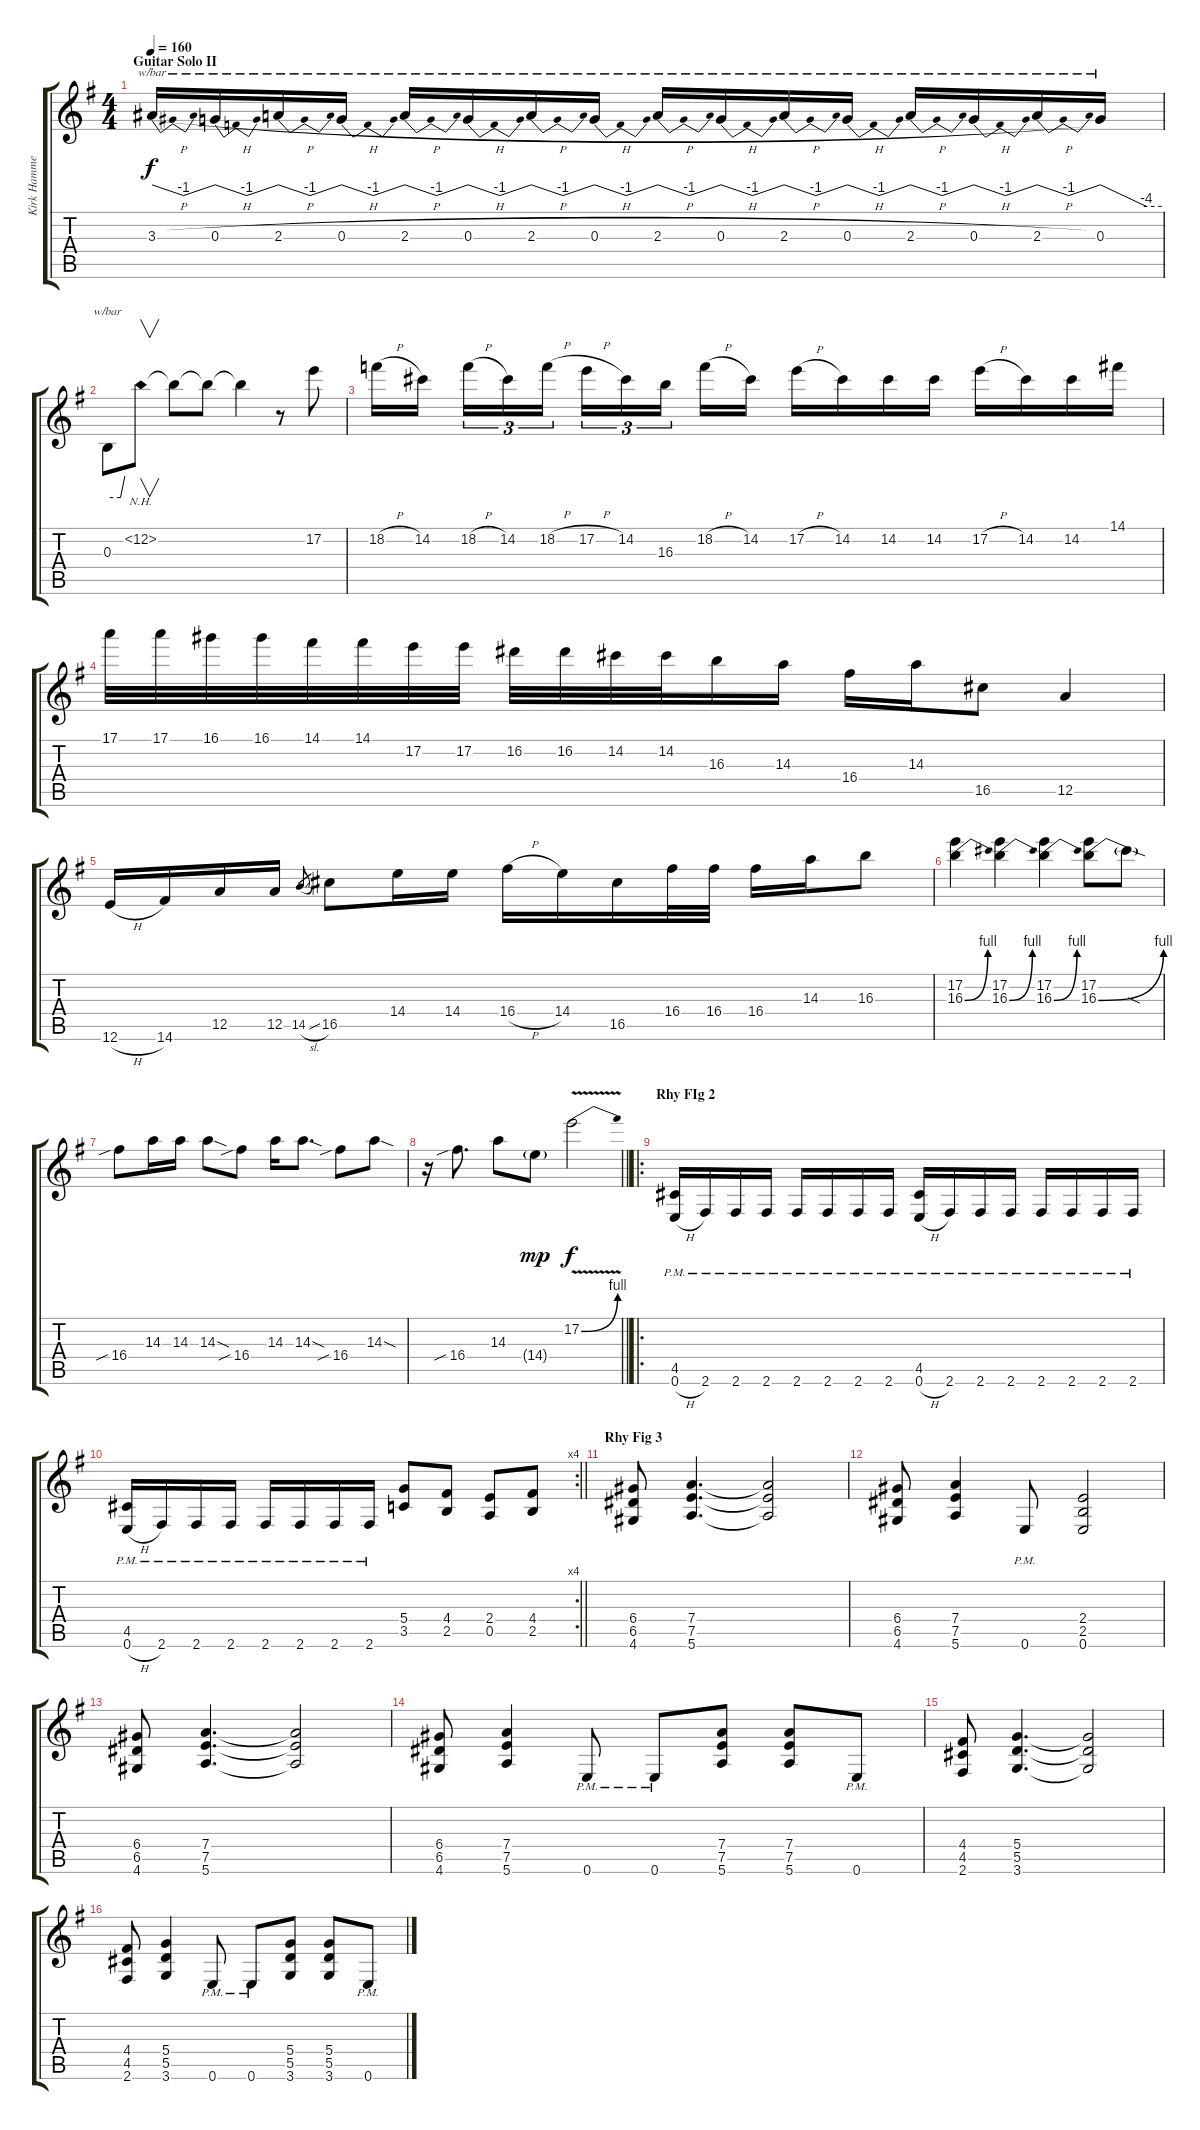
\track ("Kirk Hammett" "Kirk Hamme") {instrument distortionguitar}
\staff {score tabs}
\tuning (E4 B3 G3 D3 A2 E2) {hide}
\ts (4 4)
\section ("" "Guitar Solo II")
\tempo 160
\clef g2
\ks g
3.3{h}.16{tbe (dip default 0 0 30 -4 60 0) dy f} 0.3{h}.16{tbe (dip default 0 0 30 -4 60 0)} 2.3{h}.16{tbe (dip default 0 0 30 -4 60 0)} 0.3{h}.16{tbe (dip default 0 0 30 -4 60 0)} 2.3{h}.16{tbe (dip default 0 0 30 -4 60 0)} 0.3{h}.16{tbe (dip default 0 0 30 -4 60 0)} 2.3{h}.16{tbe (dip default 0 0 30 -4 60 0)} 0.3{h}.16{tbe (dip default 0 0 30 -4 60 0)} 2.3{h}.16{tbe (dip default 0 0 30 -4 60 0)} 0.3{h}.16{tbe (dip default 0 0 30 -4 60 0)} 2.3{h}.16{tbe (dip default 0 0 30 -4 60 0)} 0.3{h}.16{tbe (dip default 0 0 30 -4 60 0)} 2.3{h}.16{tbe (dip default 0 0 30 -4 60 0)} 0.3{h}.16{tbe (dip default 0 0 30 -4 60 0)} 2.3{h}.16{tbe (dip default 0 0 30 -4 60 0)} 0.3.16{tbe (custom default 0 0 45 -16 60 -16)} |
0.3.8{tbe (custom default 0 -16 45 -16 60 0)} 12.2{nh}.8{v} 12.2{t}.8 12.2{t}.8 12.2{t}.4 r.8 17.2.8 |
18.2{h}.16 14.2.16{beam splitsecondary} 18.2{h}.16{tu (3 2)} 14.2.16{tu (3 2)} 18.2{h}.16{tu (3 2)} 17.2{h}.16{tu (3 2)} 14.2.16{tu (3 2)} 16.3.16{tu (3 2) beam splitsecondary} 18.2{h}.16 14.2.16 17.2{h}.16 14.2.16 14.2.16 14.2.16 17.2{h}.16 14.2.16 14.2.16 14.1.16 |
17.1.32 17.1.32 16.1.32 16.1.32 14.1.32 14.1.32 17.2.32 17.2.32 16.2.32 16.2.32 14.2.32 14.2.32 16.3.16 14.3.16 16.4.16 14.3.16 16.5.8 12.5.4 |
12.6{h}.16 14.6.16 12.5.16 12.5.16 14.5{sl}.8{gr} 16.5.8 14.4.16 14.4.16 16.4{h}.16 14.4.16 16.5.16 16.4.32 16.4.32 16.4.16 14.3.16 16.3.8 |
(17.2 16.3{be (bend 0 0 60 4)}).4 (17.2 16.3{be (bend 0 0 60 4)}).4 (17.2 16.3{be (bend 0 0 60 4)}).4 (17.2 16.3{be (bend 0 0 60 4)}).8 16.3{sod t}.8 |
16.4{sib}.8 14.3.16 14.3.16 14.3{sod}.8 16.4{sib}.8 14.3.16 14.3{sod}.8{d} 16.4{sib}.8 14.3{sod}.8 |
\barLineRight lightlight
r.16 16.4{sib}.8{d} 14.3.8 14.4{g}.8{dy mp} 17.2{be (bend 0 0 60 4) v}.2{dy f} |
\ro
\section ("" "Rhy FIg 2")
(4.5{pm} 0.6{h pm}).16 2.6{pm}.16 2.6{pm}.16 2.6{pm}.16 2.6{pm}.16 2.6{pm}.16 2.6{pm}.16 2.6{pm}.16 (4.5{pm} 0.6{h pm}).16 2.6{pm}.16 2.6{pm}.16 2.6{pm}.16 2.6{pm}.16 2.6{pm}.16 2.6{pm}.16 2.6{pm}.16 |
\rc 4
\barLineRight lightlight
(4.5{pm} 0.6{h pm}).16 2.6{pm}.16 2.6{pm}.16 2.6{pm}.16 2.6{pm}.16 2.6{pm}.16 2.6{pm}.16 2.6{pm}.16 (5.4 3.5).8 (4.4 2.5).8 (2.4 0.5).8 (4.4 2.5).8 |
\section ("" "Rhy Fig 3")
(6.4 6.5 4.6).8 (7.4 7.5 5.6).4{d} (7.4{t} 7.5{t} 5.6{t}).2 |
(6.4 6.5 4.6).8 (7.4 7.5 5.6).4 0.6{pm}.8 (2.4 2.5 0.6).2 |
(6.4 6.5 4.6).8 (7.4 7.5 5.6).4{d} (7.4{t} 7.5{t} 5.6{t}).2 |
(6.4 6.5 4.6).8 (7.4 7.5 5.6).4 0.6{pm}.8 0.6{pm}.8 (7.4 7.5 5.6).8 (7.4 7.5 5.6).8 0.6{pm}.8 |
(4.4 4.5 2.6).8 (5.4 5.5 3.6).4{d} (5.4{t} 5.5{t} 3.6{t}).2 |
(4.4 4.5 2.6).8 (5.4 5.5 3.6).4 0.6{pm}.8 0.6{pm}.8 (5.4 5.5 3.6).8 (5.4 5.5 3.6).8 0.6{pm}.8
